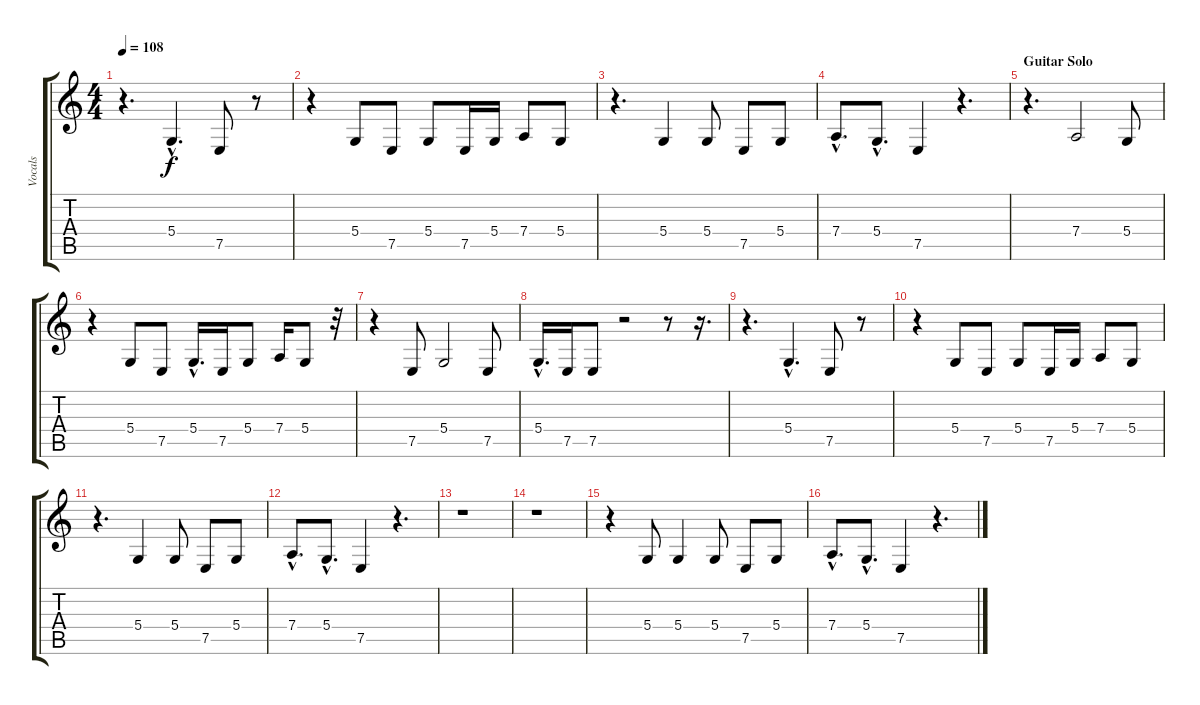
\track ("Vocals" "Vocals") {instrument synthvoice}
\staff {score tabs}
\tuning (E4 B3 G3 D3 A2 E2) {hide}
\ts (4 4)
\tempo 108
\clef g2
\ks c
r.4{d dy f} 5.4{hac}.4{d} 7.5.8 r.8 |
r.4 5.4.8 7.5.8 5.4.8 7.5.16 5.4.16 7.4.8 5.4.8 |
r.4{d} 5.4.4 5.4.8 7.5.8 5.4.8 |
7.4{hac}.8{d} 5.4{hac}.8{d} 7.5.4 r.4{d} |
\section ("" "Guitar Solo")
r.4{d} 7.4.2 5.4.8 |
r.4 5.4.8 7.5.8 5.4{hac}.16{d} 7.5.16 5.4.8 7.4.16 5.4.8 r.32 |
r.4 7.5.8 5.4.2 7.5.8 |
5.4{hac}.16{d} 7.5.16 7.5.8 r.2 r.8 r.16{d} |
r.4{d} 5.4{hac}.4{d} 7.5.8 r.8 |
r.4 5.4.8 7.5.8 5.4.8 7.5.16 5.4.16 7.4.8 5.4.8 |
r.4{d} 5.4.4 5.4.8 7.5.8 5.4.8 |
7.4{hac}.8{d} 5.4{hac}.8{d} 7.5.4 r.4{d} |
r.1 |
r.1 |
r.4 5.4.8 5.4.4 5.4.8 7.5.8 5.4.8 |
7.4{hac}.8{d} 5.4{hac}.8{d} 7.5.4 r.4{d}
